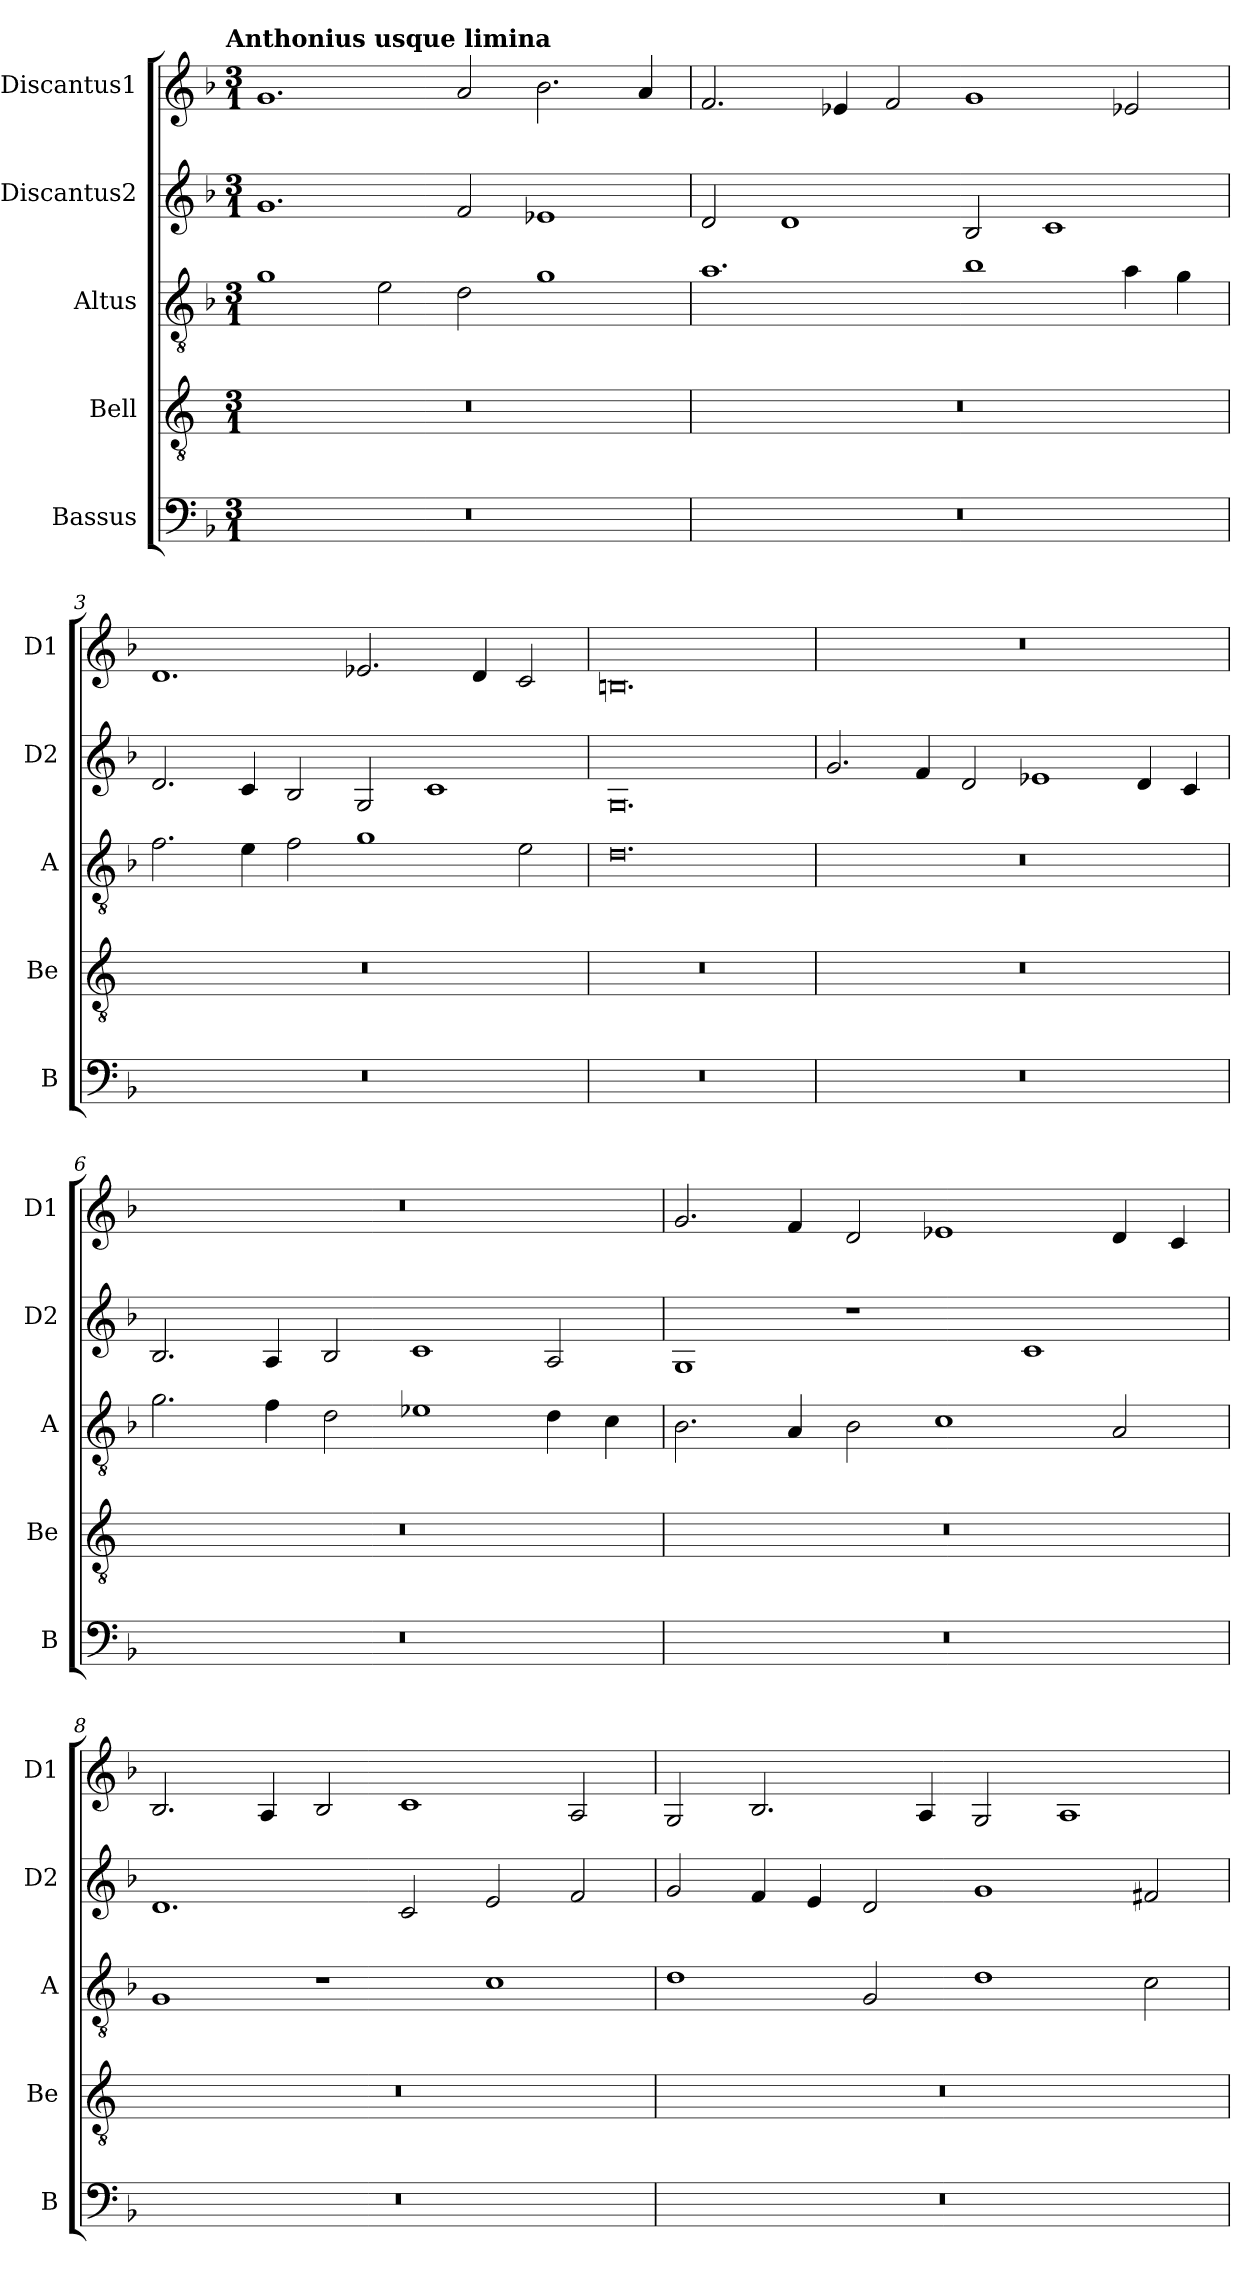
**kern	**kern	**kern	**kern	**kern
*part5	*part4	*part3	*part2	*part1
*staff5	*staff4	*staff3	*staff2	*staff1
*I"Bassus	*I"Bell	*I"Altus	*I"Discantus2	*I"Discantus1
*I'B	*I'Be	*I'A	*I'D2	*I'D1
*clefF4	*clefGv2	*clefGv2	*clefG2	*clefG2
*k[b-]	*k[]	*k[b-]	*k[b-]	*k[b-]
!!LO:TX:omd:t=Anthonius usque limina
*M3/1	*M3/1	*M3/1	*M3/1	*M3/1
=1	=1	=1	=1	=1
0.r	0.r	1g	1.g	1.g
.	.	2e	.	.
.	.	2d	2f	2a
.	.	1g	1e-X	2.b-
.	.	.	.	4a
=2	=2	=2	=2	=2
0.r	0.r	1.a	2d	2.f
.	.	.	1d	.
.	.	.	.	4e-X
.	.	.	.	2f
.	.	1b-	2B-	1g
.	.	.	1c	.
.	.	4a	.	2e-X
.	.	4g	.	.
=3	=3	=3	=3	=3
0.r	0.r	2.f	2.d	1.d
.	.	4e	4c	.
.	.	2f	2B-	.
.	.	1g	2G	2.e-X
.	.	.	1c	.
.	.	.	.	4d
.	.	2e	.	2c
=4	=4	=4	=4	=4
0.r	0.r	0.d	0.G	0.Bn
=5	=5	=5	=5	=5
0.r	0.r	0.r	2.g	0.r
.	.	.	4f	.
.	.	.	2d	.
.	.	.	1e-X	.
.	.	.	4d	.
.	.	.	4c	.
=6	=6	=6	=6	=6
0.r	0.r	2.g	2.B-	0.r
.	.	4f	4A	.
.	.	2d	2B-	.
.	.	1e-X	1c	.
.	.	4d	2A	.
.	.	4c	.	.
=7	=7	=7	=7	=7
0.r	0.r	2.B-	1G	2.g
.	.	4A	.	4f
.	.	2B-	1r	2d
.	.	1c	.	1e-X
.	.	.	1c	.
.	.	2A	.	4d
.	.	.	.	4c
=8	=8	=8	=8	=8
0.r	0.r	1G	1.d	2.B-
.	.	.	.	4A
.	.	1r	.	2B-
.	.	.	2c	1c
.	.	1c	2e	.
.	.	.	2f	2A
=9	=9	=9	=9	=9
0.r	0.r	1d	2g	2G
.	.	.	4f	2.B-
.	.	.	4e	.
.	.	2G	2d	.
.	.	.	.	4A
.	.	1d	1g	2G
.	.	.	.	1A
.	.	2c	2f#X	.
=	=	=	=	=
*-	*-	*-	*-	*-
